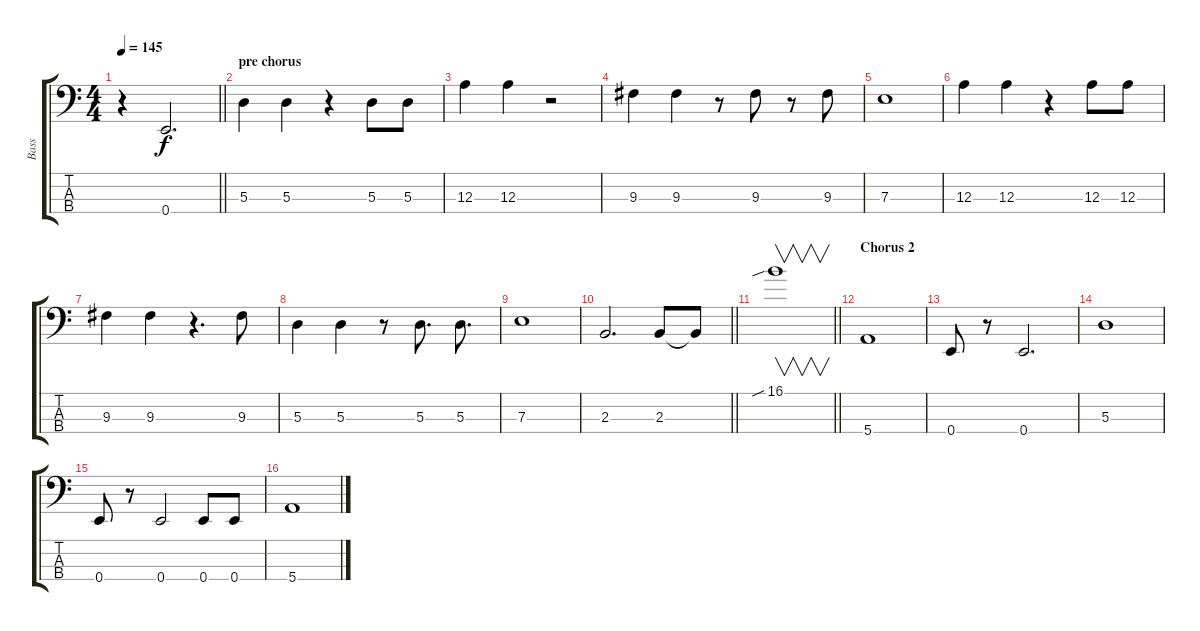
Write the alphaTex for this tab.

\track ("Bass" "Bass") {instrument electricbassfinger}
\staff {score tabs}
\tuning (G2 D2 A1 E1) {hide}
\ts (4 4)
\tempo 145
\clef f4
\barLineRight lightlight
\ks c
r.4{dy f} 0.4.2{d} |
\section ("" "pre chorus")
5.3.4 5.3.4 r.4 5.3.8 5.3.8 |
12.3.4 12.3.4 r.2 |
9.3.4 9.3.4 r.8 9.3.8 r.8 9.3.8 |
7.3.1 |
12.3.4 12.3.4 r.4 12.3.8 12.3.8 |
9.3.4 9.3.4 r.4{d} 9.3.8 |
5.3.4 5.3.4 r.8 5.3.8{d} 5.3.8{d} |
7.3.1 |
\barLineRight lightlight
2.3.2{d} 2.3.8 2.3{t}.8 |
\barLineRight lightlight
16.1{sib}.1{v} |
\section ("" "Chorus 2")
5.4.1 |
0.4.8 r.8 0.4.2{d} |
5.3.1 |
0.4.8 r.8 0.4.2 0.4.8 0.4.8 |
5.4.1
